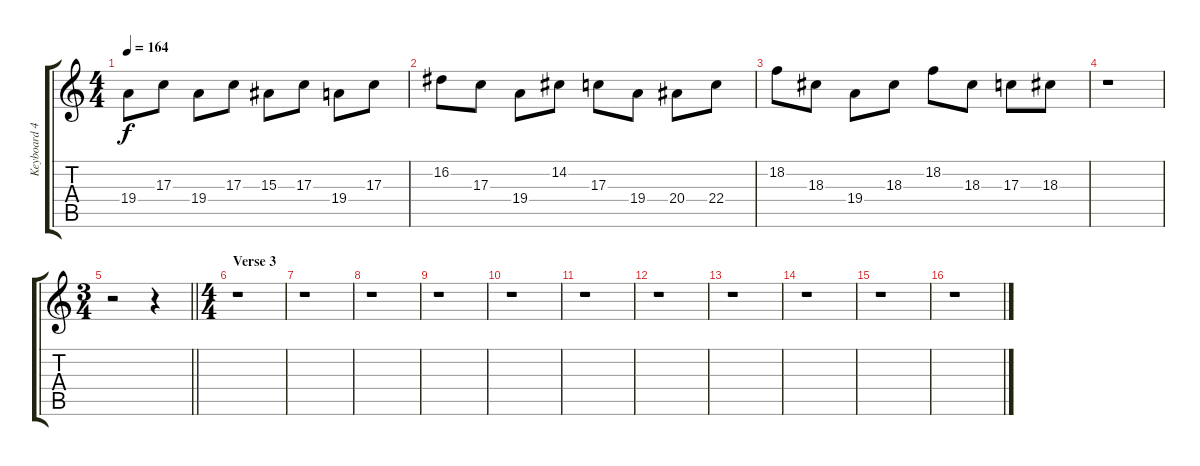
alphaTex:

\track ("Keyboard 4 (Harpsichord)" "Keyboard 4") {instrument harpsichord}
\staff {score tabs}
\tuning (E4 B3 G3 D3 A2 E2) {hide}
\ts (4 4)
\tempo 164
\clef g2
\ks c
19.4.8{dy f} 17.3.8 19.4.8 17.3.8 15.3.8 17.3.8 19.4.8 17.3.8 |
16.2.8 17.3.8 19.4.8 14.2.8 17.3.8 19.4.8 20.4.8 22.4.8 |
18.2.8 18.3.8 19.4.8 18.3.8 18.2.8 18.3.8 17.3.8 18.3.8 |
r.1 |
\ts (3 4)
\barLineRight lightlight
r.2 r.4 |
\ts (4 4)
\section ("" "Verse 3")
r.1 |
r.1 |
r.1 |
r.1 |
r.1 |
r.1 |
r.1 |
r.1 |
r.1 |
r.1 |
r.1
